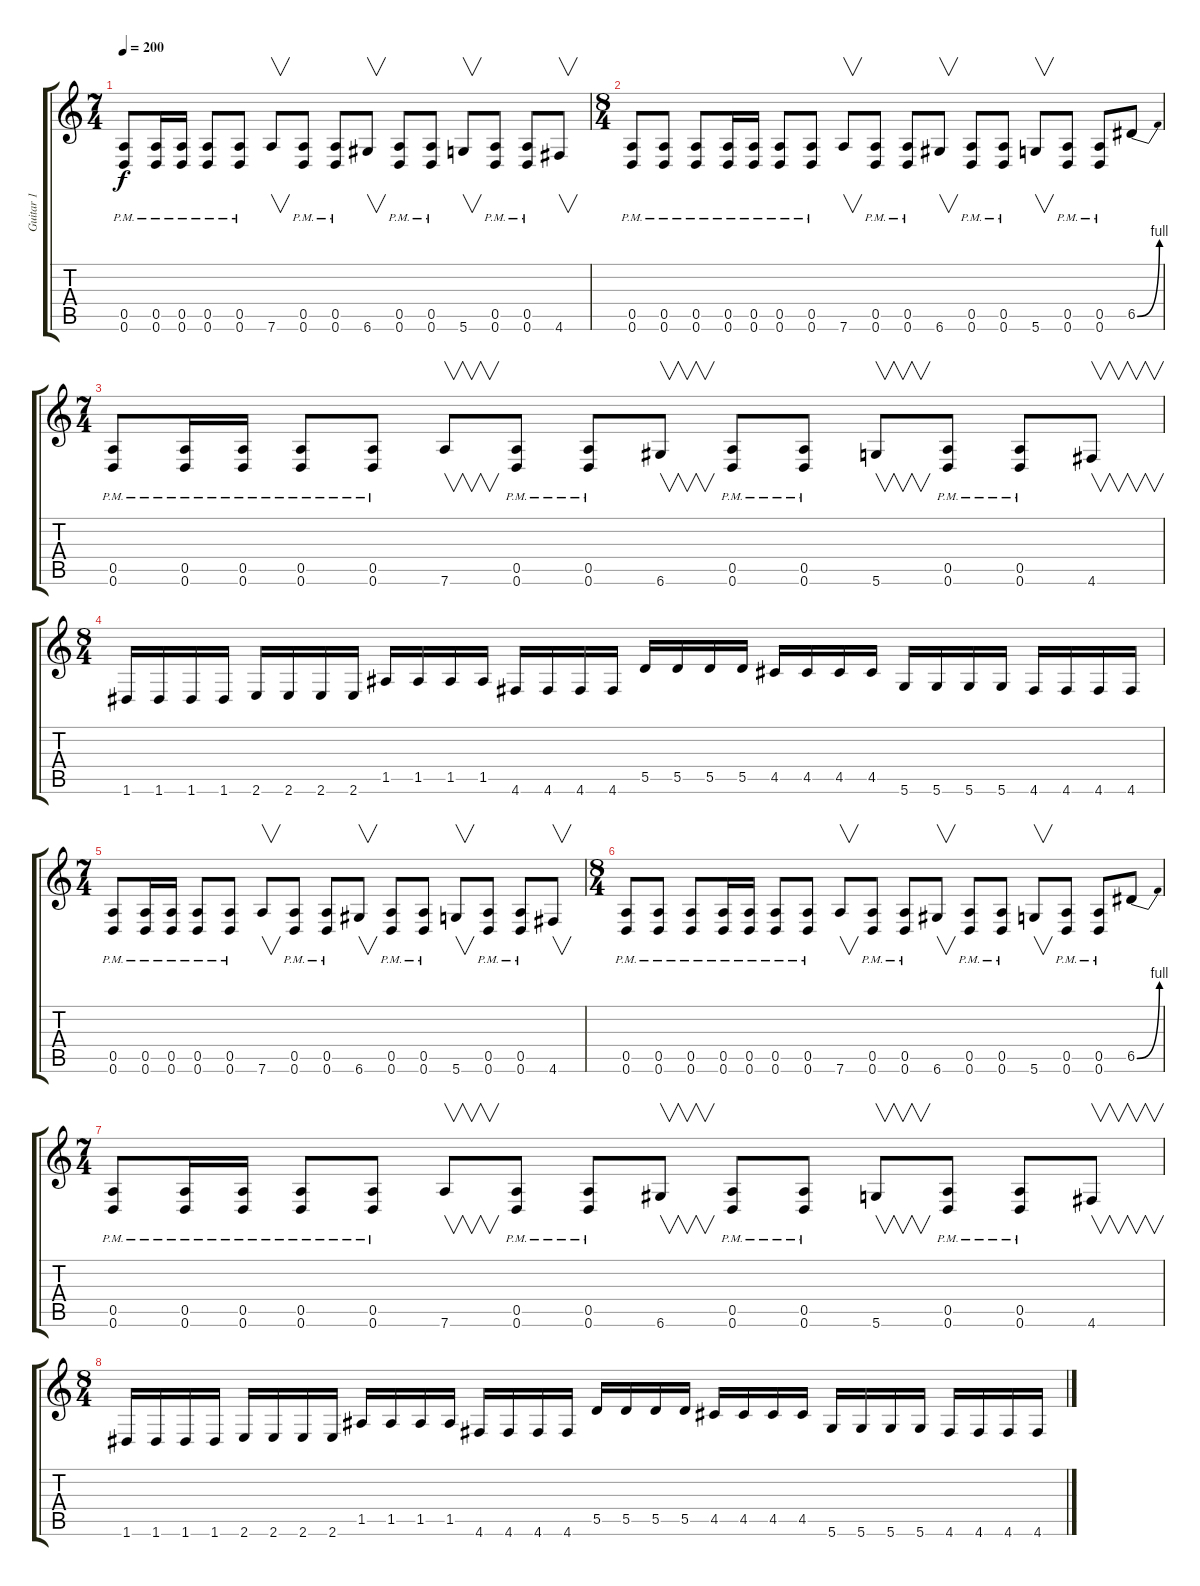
\track ("Guitar 1" "Guitar 1") {instrument distortionguitar}
\staff {score tabs}
\tuning (E4 B3 G3 D3 A2 D2) {hide}
\ts (7 4)
\tempo 200
\clef g2
\ks c
(0.5{pm} 0.6{pm}).8{dy f instrument distortionguitar} (0.5{pm} 0.6{pm}).16 (0.5{pm} 0.6{pm}).16 (0.5{pm} 0.6{pm}).8 (0.5{pm} 0.6{pm}).8 7.6.8{v} (0.5{pm} 0.6{pm}).8 (0.5{pm} 0.6{pm}).8 6.6.8{v} (0.5{pm} 0.6{pm}).8 (0.5{pm} 0.6{pm}).8 5.6.8{v} (0.5{pm} 0.6{pm}).8 (0.5{pm} 0.6{pm}).8 4.6.8{v} |
\ts (8 4)
(0.5{pm} 0.6{pm}).8 (0.5{pm} 0.6{pm}).8 (0.5{pm} 0.6{pm}).8 (0.5{pm} 0.6{pm}).16 (0.5{pm} 0.6{pm}).16 (0.5{pm} 0.6{pm}).8 (0.5{pm} 0.6{pm}).8 7.6.8{v} (0.5{pm} 0.6{pm}).8 (0.5{pm} 0.6{pm}).8 6.6.8{v} (0.5{pm} 0.6{pm}).8 (0.5{pm} 0.6{pm}).8 5.6.8{v} (0.5{pm} 0.6{pm}).8 (0.5{pm} 0.6{pm}).8 6.5{be (bend 0 0 60 4)}.8 |
\ts (7 4)
(0.5{pm} 0.6{pm}).8 (0.5{pm} 0.6{pm}).16 (0.5{pm} 0.6{pm}).16 (0.5{pm} 0.6{pm}).8 (0.5{pm} 0.6{pm}).8 7.6.8{v} (0.5{pm} 0.6{pm}).8 (0.5{pm} 0.6{pm}).8 6.6.8{v} (0.5{pm} 0.6{pm}).8 (0.5{pm} 0.6{pm}).8 5.6.8{v} (0.5{pm} 0.6{pm}).8 (0.5{pm} 0.6{pm}).8 4.6.8{v} |
\ts (8 4)
1.6.16 1.6.16 1.6.16 1.6.16 2.6.16 2.6.16 2.6.16 2.6.16 1.5.16 1.5.16 1.5.16 1.5.16 4.6.16 4.6.16 4.6.16 4.6.16 5.5.16 5.5.16 5.5.16 5.5.16 4.5.16 4.5.16 4.5.16 4.5.16 5.6.16 5.6.16 5.6.16 5.6.16 4.6.16 4.6.16 4.6.16 4.6.16 |
\ts (7 4)
(0.5{pm} 0.6{pm}).8 (0.5{pm} 0.6{pm}).16 (0.5{pm} 0.6{pm}).16 (0.5{pm} 0.6{pm}).8 (0.5{pm} 0.6{pm}).8 7.6.8{v} (0.5{pm} 0.6{pm}).8 (0.5{pm} 0.6{pm}).8 6.6.8{v} (0.5{pm} 0.6{pm}).8 (0.5{pm} 0.6{pm}).8 5.6.8{v} (0.5{pm} 0.6{pm}).8 (0.5{pm} 0.6{pm}).8 4.6.8{v} |
\ts (8 4)
(0.5{pm} 0.6{pm}).8 (0.5{pm} 0.6{pm}).8 (0.5{pm} 0.6{pm}).8 (0.5{pm} 0.6{pm}).16 (0.5{pm} 0.6{pm}).16 (0.5{pm} 0.6{pm}).8 (0.5{pm} 0.6{pm}).8 7.6.8{v} (0.5{pm} 0.6{pm}).8 (0.5{pm} 0.6{pm}).8 6.6.8{v} (0.5{pm} 0.6{pm}).8 (0.5{pm} 0.6{pm}).8 5.6.8{v} (0.5{pm} 0.6{pm}).8 (0.5{pm} 0.6{pm}).8 6.5{be (bend 0 0 60 4)}.8 |
\ts (7 4)
(0.5{pm} 0.6{pm}).8 (0.5{pm} 0.6{pm}).16 (0.5{pm} 0.6{pm}).16 (0.5{pm} 0.6{pm}).8 (0.5{pm} 0.6{pm}).8 7.6.8{v} (0.5{pm} 0.6{pm}).8 (0.5{pm} 0.6{pm}).8 6.6.8{v} (0.5{pm} 0.6{pm}).8 (0.5{pm} 0.6{pm}).8 5.6.8{v} (0.5{pm} 0.6{pm}).8 (0.5{pm} 0.6{pm}).8 4.6.8{v} |
\ts (8 4)
1.6.16 1.6.16 1.6.16 1.6.16 2.6.16 2.6.16 2.6.16 2.6.16 1.5.16 1.5.16 1.5.16 1.5.16 4.6.16 4.6.16 4.6.16 4.6.16 5.5.16 5.5.16 5.5.16 5.5.16 4.5.16 4.5.16 4.5.16 4.5.16 5.6.16 5.6.16 5.6.16 5.6.16 4.6.16 4.6.16 4.6.16 4.6.16
